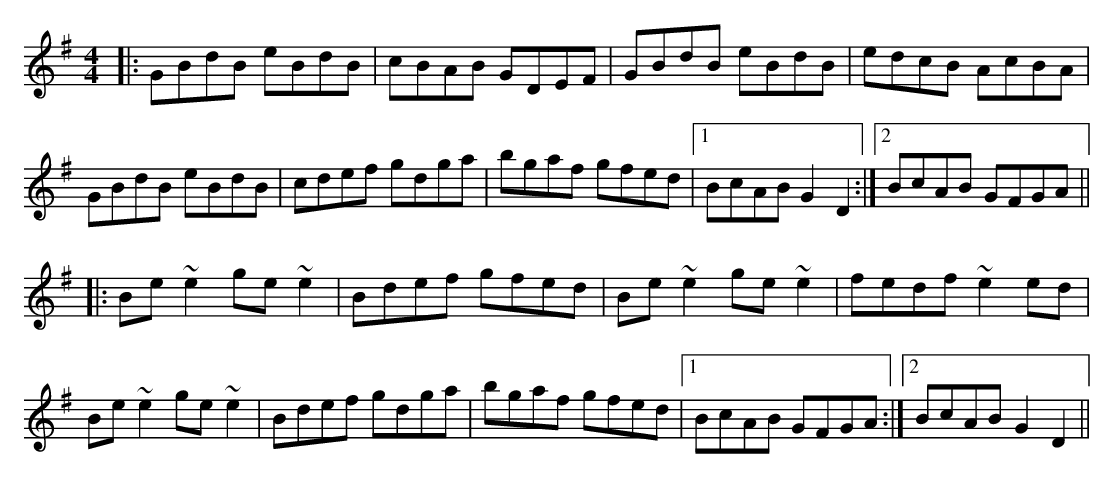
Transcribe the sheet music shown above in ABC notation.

X:1
M:4/4
K:G
|:GBdB eBdB|cBAB GDEF|GBdB eBdB|edcB AcBA|
GBdB eBdB|cdef gdga|bgaf gfed|1 BcAB G2D2:|2 BcAB GFGA||
|:Be~e2ge~e2|Bdef gfed|Be~e2ge~e2|fedf~e2ed|
Be~e2ge~e2|Bdef gdga|bgaf gfed|1 BcAB GFGA:|2 BcAB G2D2||
